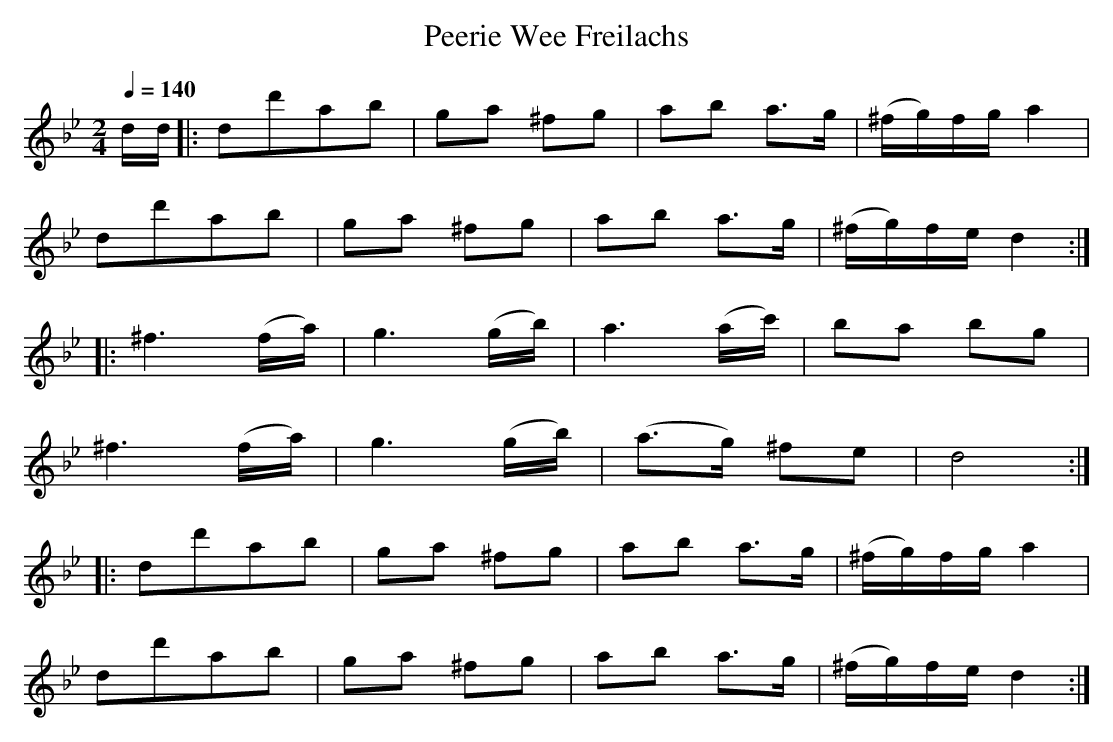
X:1
T:Peerie Wee Freilachs
M:2/4
L:1/8
Q:1/4=140
K:DPhr % freygish
d/d/\
|: dd'ab    |ga ^fg    | ab    a>g    |(^f/g/)f/g/ a2 |
   dd'ab    |ga ^fg    | ab    a>g    |(^f/g/)f/e/ d2:|
|:^f3 (f/a/)|g3  (g/b/)| a3    (a/c'/)|  ba        bg |
  ^f3 (f/a/)|g3  (g/b/)|(a>g) ^fe     |  d4          :|
|: dd'ab    |ga ^fg    | ab    a>g    |(^f/g/)f/g/ a2 |
   dd'ab    |ga ^fg    | ab    a>g    |(^f/g/)f/e/ d2:|
